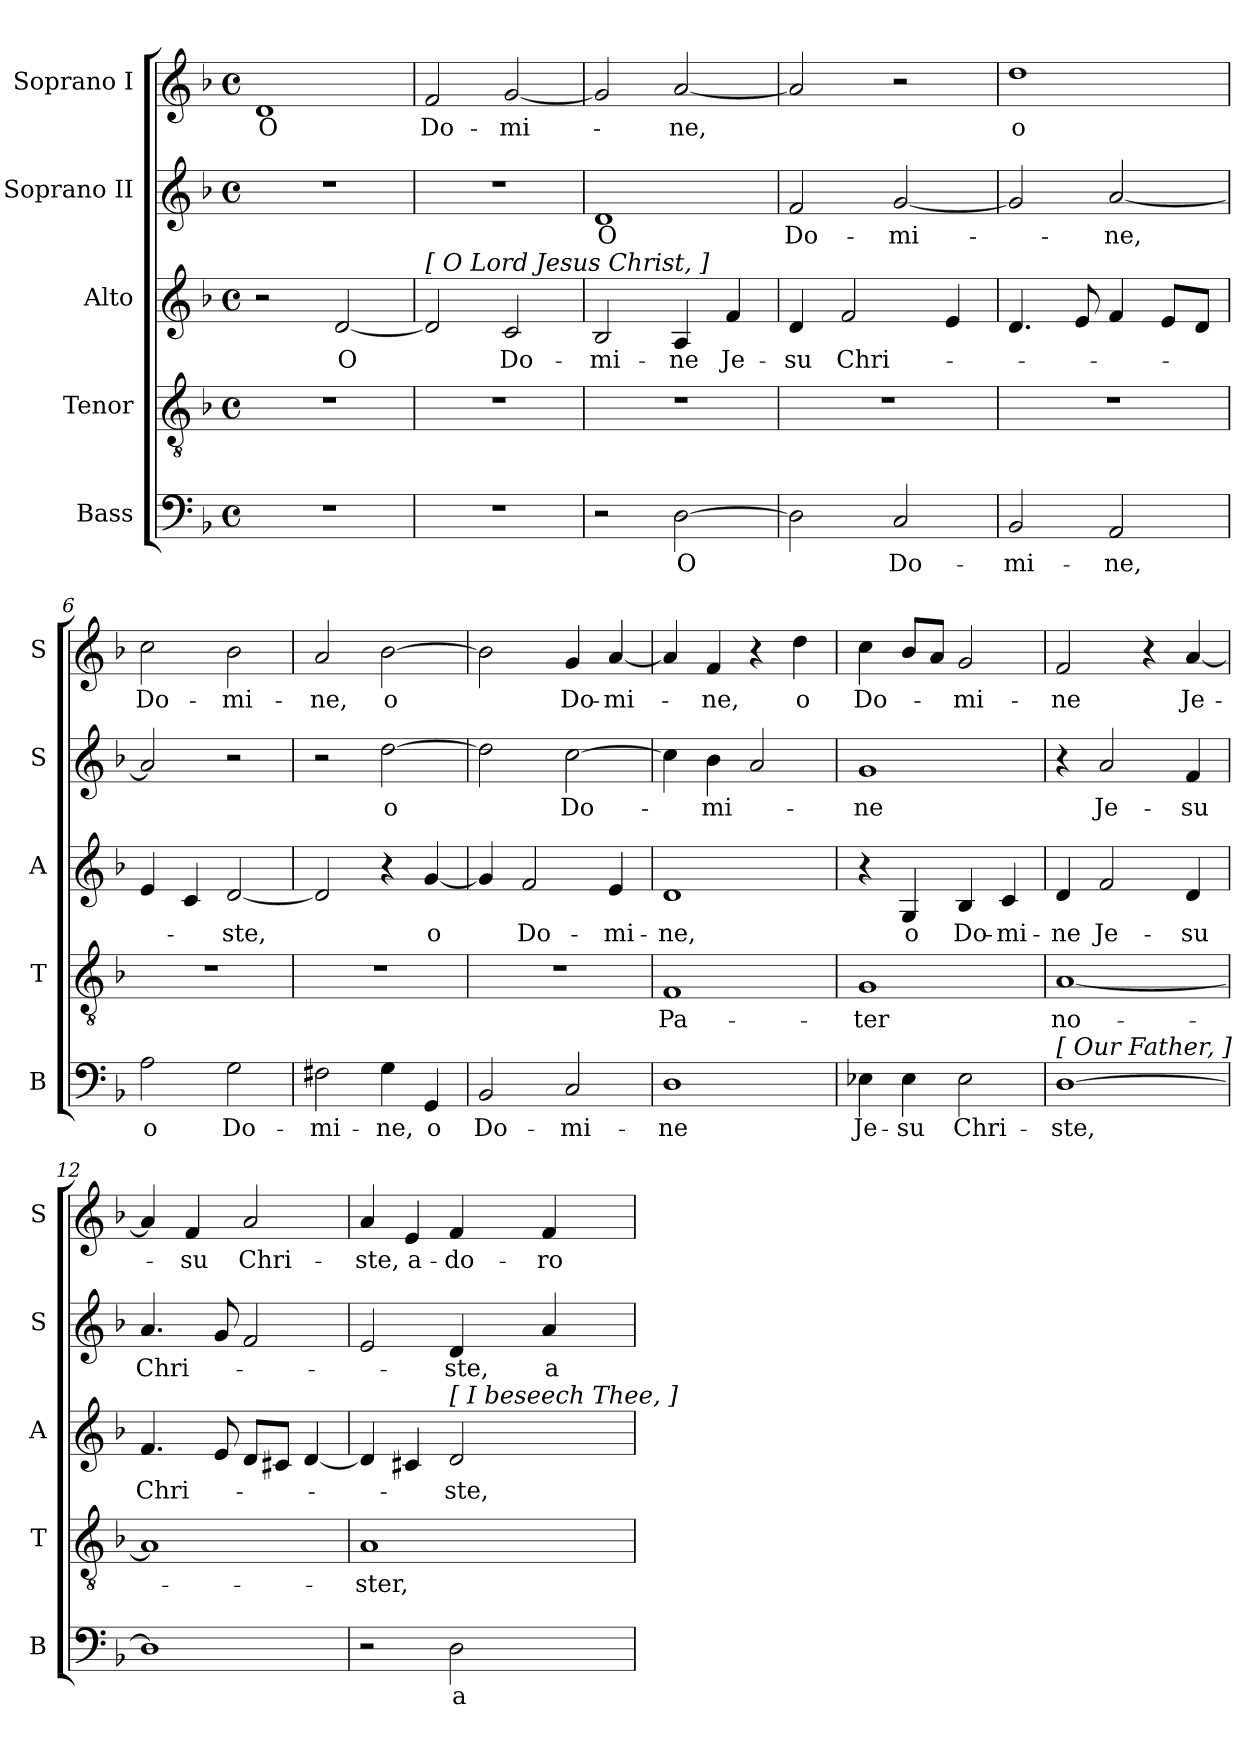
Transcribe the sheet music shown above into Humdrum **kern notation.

**kern	**text	**kern	**text	**kern	**text	**kern	**text	**kern	**text
*part5	*part5	*part4	*part4	*part3	*part3	*part2	*part2	*part1	*part1
*staff5	*staff5	*staff4	*staff4	*staff3	*staff3	*staff2	*staff2	*staff1	*staff1
*I"Bass	*	*I"Tenor	*	*I"Alto	*	*I"Soprano II	*	*I"Soprano I	*
*I'B	*	*I'T	*	*I'A	*	*I'S	*	*I'S	*
*clefF4	*	*clefGv2	*	*clefG2	*	*clefG2	*	*clefG2	*
*k[b-]	*	*k[b-]	*	*k[b-]	*	*k[b-]	*	*k[b-]	*
*F:	*	*F:	*	*F:	*	*F:	*	*F:	*
*M4/4	*	*M4/4	*	*M4/4	*	*M4/4	*	*M4/4	*
*met(c)	*	*met(c)	*	*met(c)	*	*met(c)	*	*met(c)	*
=1	=1	=1	=1	=1	=1	=1	=1	=1	=1
1r	.	1r	.	2r	.	1r	.	1d	O
.	.	.	.	[2d/	O	.	.	.	.
=2	=2	=2	=2	=2	=2	=2	=2	=2	=2
!	!	!	!	!LO:TX:a:t=[ O Lord Jesus Christ, ]	!	!	!	!	!
1r	.	1r	.	2d/]	.	1r	.	2f/	Do-
.	.	.	.	2c/	Do-	.	.	[2g/	-mi-
=3	=3	=3	=3	=3	=3	=3	=3	=3	=3
2r	.	1r	.	2B-/	-mi-	1d	O	2g/]	.
[2D\	O	.	.	4A/	-ne	.	.	[2a/	-ne,
.	.	.	.	4f/	Je-	.	.	.	.
=4	=4	=4	=4	=4	=4	=4	=4	=4	=4
2D\]	.	1r	.	4d/	-su	2f/	Do-	2a/]	.
.	.	.	.	2f/	Chri-	.	.	.	.
2C/	Do-	.	.	.	.	[2g/	-mi-	2r	.
.	.	.	.	4e/	.	.	.	.	.
=5	=5	=5	=5	=5	=5	=5	=5	=5	=5
2BB-/	-mi-	1r	.	4.d/	.	2g/]	.	1dd	o
.	.	.	.	8e/	.	.	.	.	.
2AA/	-ne,	.	.	4f/	.	[2a/	-ne,	.	.
.	.	.	.	8e/L	.	.	.	.	.
.	.	.	.	8d/J	.	.	.	.	.
!!LO:LB:g=z
=6	=6	=6	=6	=6	=6	=6	=6	=6	=6
2A\	o	1r	.	4e/	.	2a/]	.	2cc\	Do-
.	.	.	.	4c/	.	.	.	.	.
2G\	Do-	.	.	[2d/	-ste,	2r	.	2b-\	-mi-
=7	=7	=7	=7	=7	=7	=7	=7	=7	=7
2F#X\	-mi-	1r	.	2d/]	.	2r	.	2a/	-ne,
4G\	-ne,	.	.	4r	.	[2dd\	o	[2b-\	o
4GG/	o	.	.	[4g/	o	.	.	.	.
=8	=8	=8	=8	=8	=8	=8	=8	=8	=8
2BB-/	Do-	1r	.	4g/]	.	2dd\]	.	2b-\]	.
.	.	.	.	2f/	Do-	.	.	.	.
2C/	-mi-	.	.	.	.	[2cc\	Do-	4g/	Do-
.	.	.	.	4e/	-mi-	.	.	[4a/	-mi-
=9	=9	=9	=9	=9	=9	=9	=9	=9	=9
1D	-ne	1F	Pa-	1d	-ne,	4cc\]	.	4a/]	.
.	.	.	.	.	.	4b-\	-mi-	4f/	-ne,
.	.	.	.	.	.	2a/	.	4r	.
.	.	.	.	.	.	.	.	4dd\	o
=10	=10	=10	=10	=10	=10	=10	=10	=10	=10
4E-X\	Je-	1G	-ter	4r	.	1g	-ne	4cc\	Do-
4E-\	-su	.	.	4G/	o	.	.	8b-/L	.
.	.	.	.	.	.	.	.	8a/J	.
2E-\	Chri-	.	.	4B-/	Do-	.	.	2g/	-mi-
.	.	.	.	4c/	-mi-	.	.	.	.
!!LO:PB:g=z
=11	=11	=11	=11	=11	=11	=11	=11	=11	=11
!LO:TX:a:t=[ Our Father, ]	!	!	!	!	!	!	!	!	!
[1D	-ste,	[1A	no-	4d/	-ne	4r	.	2f/	-ne
.	.	.	.	2f/	Je-	2a/	Je-	.	.
.	.	.	.	.	.	.	.	4r	.
.	.	.	.	4d/	-su	4f/	-su	[4a/	Je-
=12	=12	=12	=12	=12	=12	=12	=12	=12	=12
1D]	.	1A]	.	4.f/	Chri-	4.a/	Chri-	4a/]	.
.	.	.	.	.	.	.	.	4f/	-su
.	.	.	.	8e/	.	8g/	.	.	.
.	.	.	.	8d/L	.	2f/	.	2a/	Chri-
.	.	.	.	8c#X/J	.	.	.	.	.
.	.	.	.	[4d/	.	.	.	.	.
=13	=13	=13	=13	=13	=13	=13	=13	=13	=13
2r	.	1A	-ster,	4d/]	.	2e/	.	4a/	-ste,
.	.	.	.	4c#X/	.	.	.	4e/	a-
!	!	!	!	!LO:TX:a:t=[ I beseech Thee, ]	!	!	!	!	!
2D\	a-	.	.	2d/	-ste,	4d/	-ste,	4f/	-do-
.	.	.	.	.	.	4a/	a-	4f/	-ro
=	=	=	=	=	=	=	=	=	=
*-	*-	*-	*-	*-	*-	*-	*-	*-	*-
